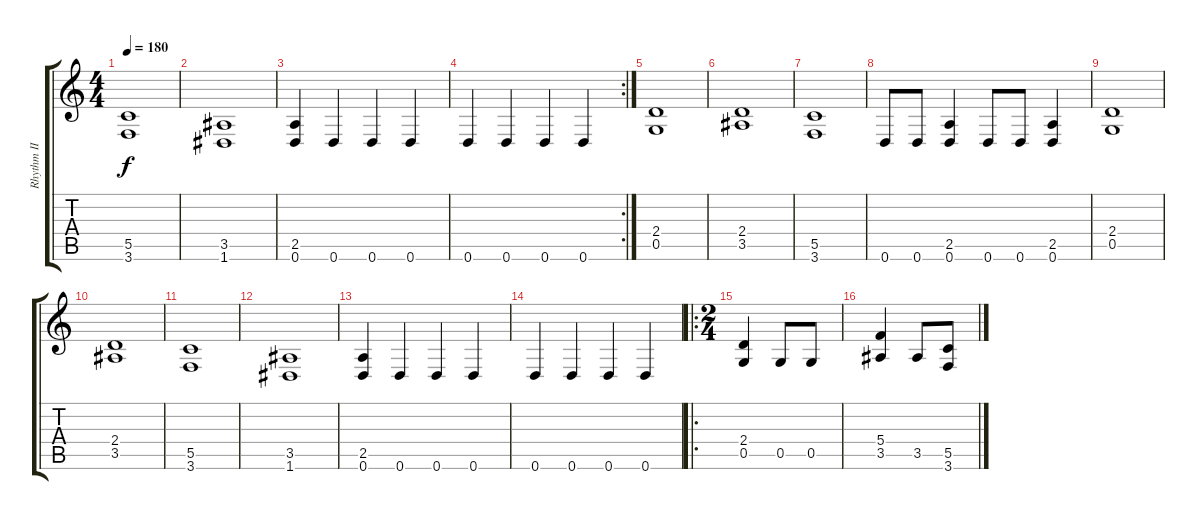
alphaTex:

\track ("Rhythm II" "Rhythm II") {instrument distortionguitar}
\staff {score tabs}
\tuning (D4 A3 F3 C3 G2 D2) {hide}
\ts (4 4)
\tempo 180
\clef g2
\ks c
(5.5 3.6).1{dy f} |
(3.5 1.6).1 |
(2.5 0.6).4 0.6.4 0.6.4 0.6.4 |
\rc 2
0.6.4 0.6.4 0.6.4 0.6.4 |
(2.4 0.5).1 |
(2.4 3.5).1 |
(5.5 3.6).1 |
0.6.8 0.6.8 (2.5 0.6).4 0.6.8 0.6.8 (2.5 0.6).4 |
(2.4 0.5).1 |
(2.4 3.5).1 |
(5.5 3.6).1 |
(3.5 1.6).1 |
(2.5 0.6).4 0.6.4 0.6.4 0.6.4 |
0.6.4 0.6.4 0.6.4 0.6.4 |
\ro
\ts (2 4)
(2.4 0.5).4 0.5.8 0.5.8 |
(5.4 3.5).4 3.5.8 (5.5 3.6).8
